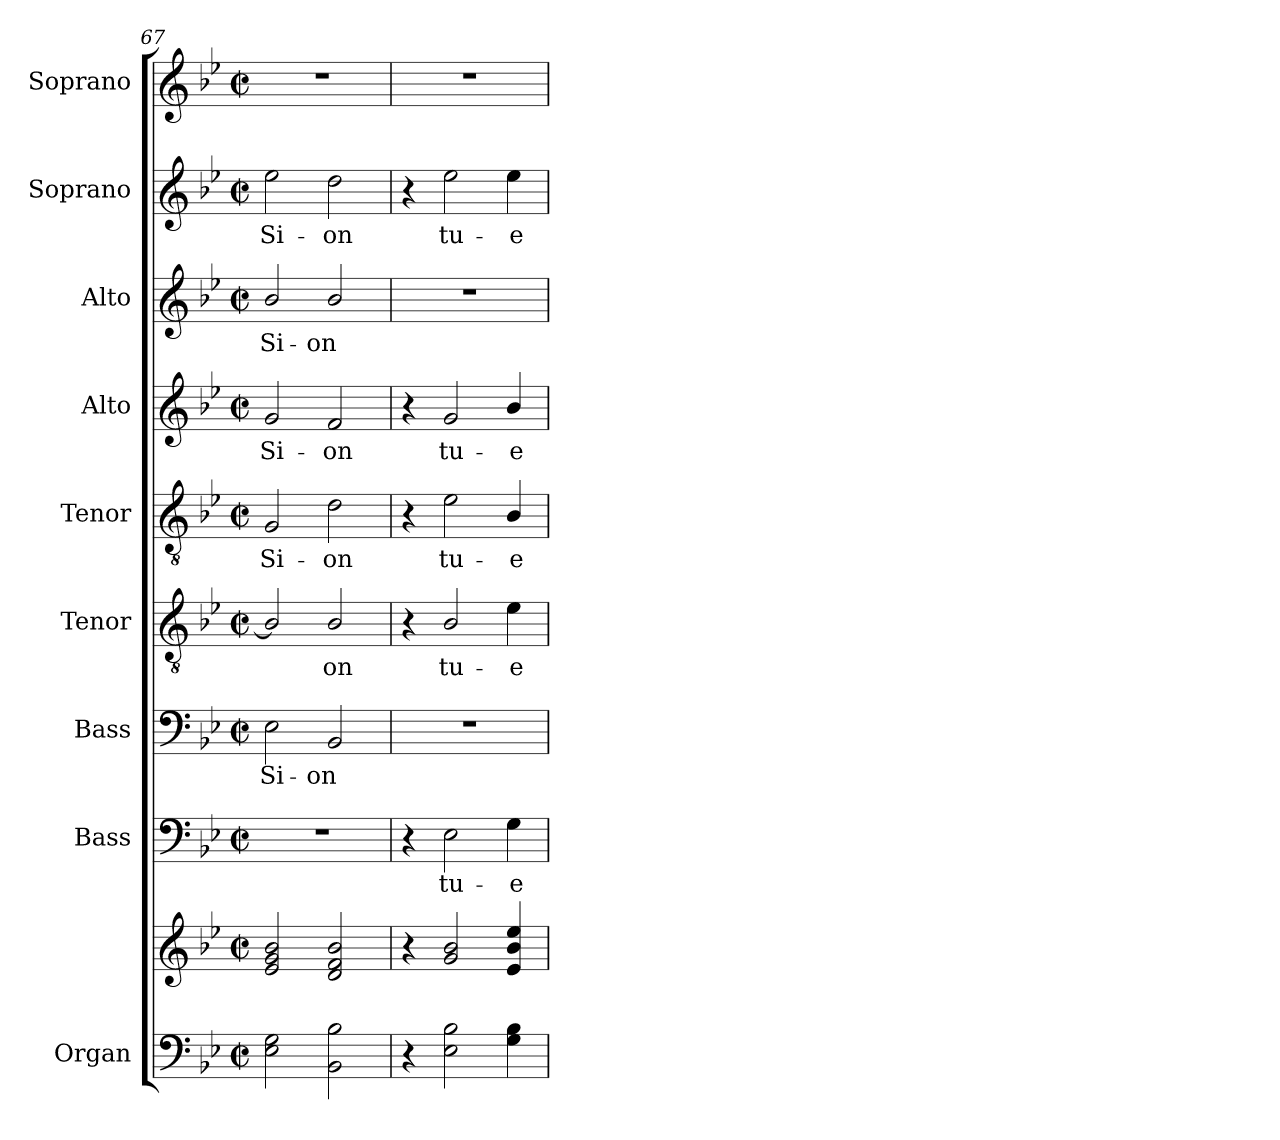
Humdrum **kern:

**kern	**kern	**kern	**text	**kern	**text	**kern	**text	**kern	**text	**kern	**text	**kern	**text	**kern	**text	**kern
*part9	*part9	*part8	*part8	*part7	*part7	*part6	*part6	*part5	*part5	*part4	*part4	*part3	*part3	*part2	*part2	*part1
*staff10	*staff9	*staff8	*staff8	*staff7	*staff7	*staff6	*staff6	*staff5	*staff5	*staff4	*staff4	*staff3	*staff3	*staff2	*staff2	*staff1
*I"Organ	*	*I"Bass	*	*I"Bass	*	*I"Tenor	*	*I"Tenor	*	*I"Alto	*	*I"Alto	*	*I"Soprano	*	*I"Soprano
*I'Organ.	*	*I'B.	*	*I'B.	*	*I'T.	*	*I'T.	*	*I'A.	*	*I'A.	*	*I'S.	*	*I'S.
*clefF4	*clefG2	*clefF4	*	*clefF4	*	*clefGv2	*	*clefGv2	*	*clefG2	*	*clefG2	*	*clefG2	*	*clefG2
*	*	*	*	*	*	*ITrd7c12	*	*ITrd7c12	*	*	*	*	*	*	*	*
*k[b-e-]	*k[b-e-]	*k[b-e-]	*	*k[b-e-]	*	*k[b-e-]	*	*k[b-e-]	*	*k[b-e-]	*	*k[b-e-]	*	*k[b-e-]	*	*k[b-e-]
*B-:	*B-:	*B-:	*	*B-:	*	*B-:	*	*B-:	*	*B-:	*	*B-:	*	*B-:	*	*B-:
*M2/2	*M2/2	*M2/2	*	*M2/2	*	*M2/2	*	*M2/2	*	*M2/2	*	*M2/2	*	*M2/2	*	*M2/2
*met(c|)	*met(c|)	*met(c|)	*	*met(c|)	*	*met(c|)	*	*met(c|)	*	*met(c|)	*	*met(c|)	*	*met(c|)	*	*met(c|)
=67	=67	=67	=67	=67	=67	=67	=67	=67	=67	=67	=67	=67	=67	=67	=67	=67
!	!	!	!	!	!LO:LY:b:color=#000000	!	!	!	!	!	!	!	!	!	!	!
!	!	!	!	!	!	!	!	!	!LO:LY:b:color=#000000	!	!	!	!	!	!	!
!	!	!	!	!	!	!	!	!	!	!	!LO:LY:b:color=#000000	!	!	!	!	!
!	!	!	!	!	!	!	!	!	!	!	!	!	!LO:LY:b:color=#000000	!	!	!
!	!	!	!	!	!	!	!	!	!	!	!	!	!	!	!LO:LY:b:color=#000000	!
2E-i\ 2Gi	2e-i/ 2gi 2b-i	1r	.	2E-i\	Si-	2BB-i/]	.	2GGi/	Si-	2gi/	Si-	2b-i/	Si-	2ee-i\	Si-	1r
!	!	!	!	!	!LO:LY:b:color=#000000	!	!	!	!	!	!	!	!	!	!	!
!	!	!	!	!	!	!	!LO:LY:b:color=#000000	!	!	!	!	!	!	!	!	!
!	!	!	!	!	!	!	!	!	!LO:LY:b:color=#000000	!	!	!	!	!	!	!
!	!	!	!	!	!	!	!	!	!	!	!LO:LY:b:color=#000000	!	!	!	!	!
!	!	!	!	!	!	!	!	!	!	!	!	!	!LO:LY:b:color=#000000	!	!	!
!	!	!	!	!	!	!	!	!	!	!	!	!	!	!	!LO:LY:b:color=#000000	!
2BB-i\ 2B-i	2di/ 2fi 2b-i	.	.	2BB-i/	-on	2BB-i/	-on	2Di\	-on	2fi/	-on	2b-i/	-on	2ddi\	-on	.
=68	=68	=68	=68	=68	=68	=68	=68	=68	=68	=68	=68	=68	=68	=68	=68	=68
4r	4r	4r	.	1r	.	4r	.	4r	.	4r	.	1r	.	4r	.	1r
!	!	!	!LO:LY:b:color=#000000	!	!	!	!	!	!	!	!	!	!	!	!	!
!	!	!	!	!	!	!	!LO:LY:b:color=#000000	!	!	!	!	!	!	!	!	!
!	!	!	!	!	!	!	!	!	!LO:LY:b:color=#000000	!	!	!	!	!	!	!
!	!	!	!	!	!	!	!	!	!	!	!LO:LY:b:color=#000000	!	!	!	!	!
!	!	!	!	!	!	!	!	!	!	!	!	!	!	!	!LO:LY:b:color=#000000	!
2E-i\ 2B-i	2gi/ 2b-i	2E-i\	tu-	.	.	2BB-i/	tu-	2E-i\	tu-	2gi/	tu-	.	.	2ee-i\	tu-	.
!	!	!	!LO:LY:b:color=#000000	!	!	!	!	!	!	!	!	!	!	!	!	!
!	!	!	!	!	!	!	!LO:LY:b:color=#000000	!	!	!	!	!	!	!	!	!
!	!	!	!	!	!	!	!	!	!LO:LY:b:color=#000000	!	!	!	!	!	!	!
!	!	!	!	!	!	!	!	!	!	!	!LO:LY:b:color=#000000	!	!	!	!	!
!	!	!	!	!	!	!	!	!	!	!	!	!	!	!	!LO:LY:b:color=#000000	!
4Gi\ 4B-i	4e-i/ 4b-i 4ee-i	4Gi\	-e-	.	.	4E-i\	-e-	4BB-i/	-e-	4b-i/	-e-	.	.	4ee-i\	-e-	.
=	=	=	=	=	=	=	=	=	=	=	=	=	=	=	=	=
*-	*-	*-	*-	*-	*-	*-	*-	*-	*-	*-	*-	*-	*-	*-	*-	*-
